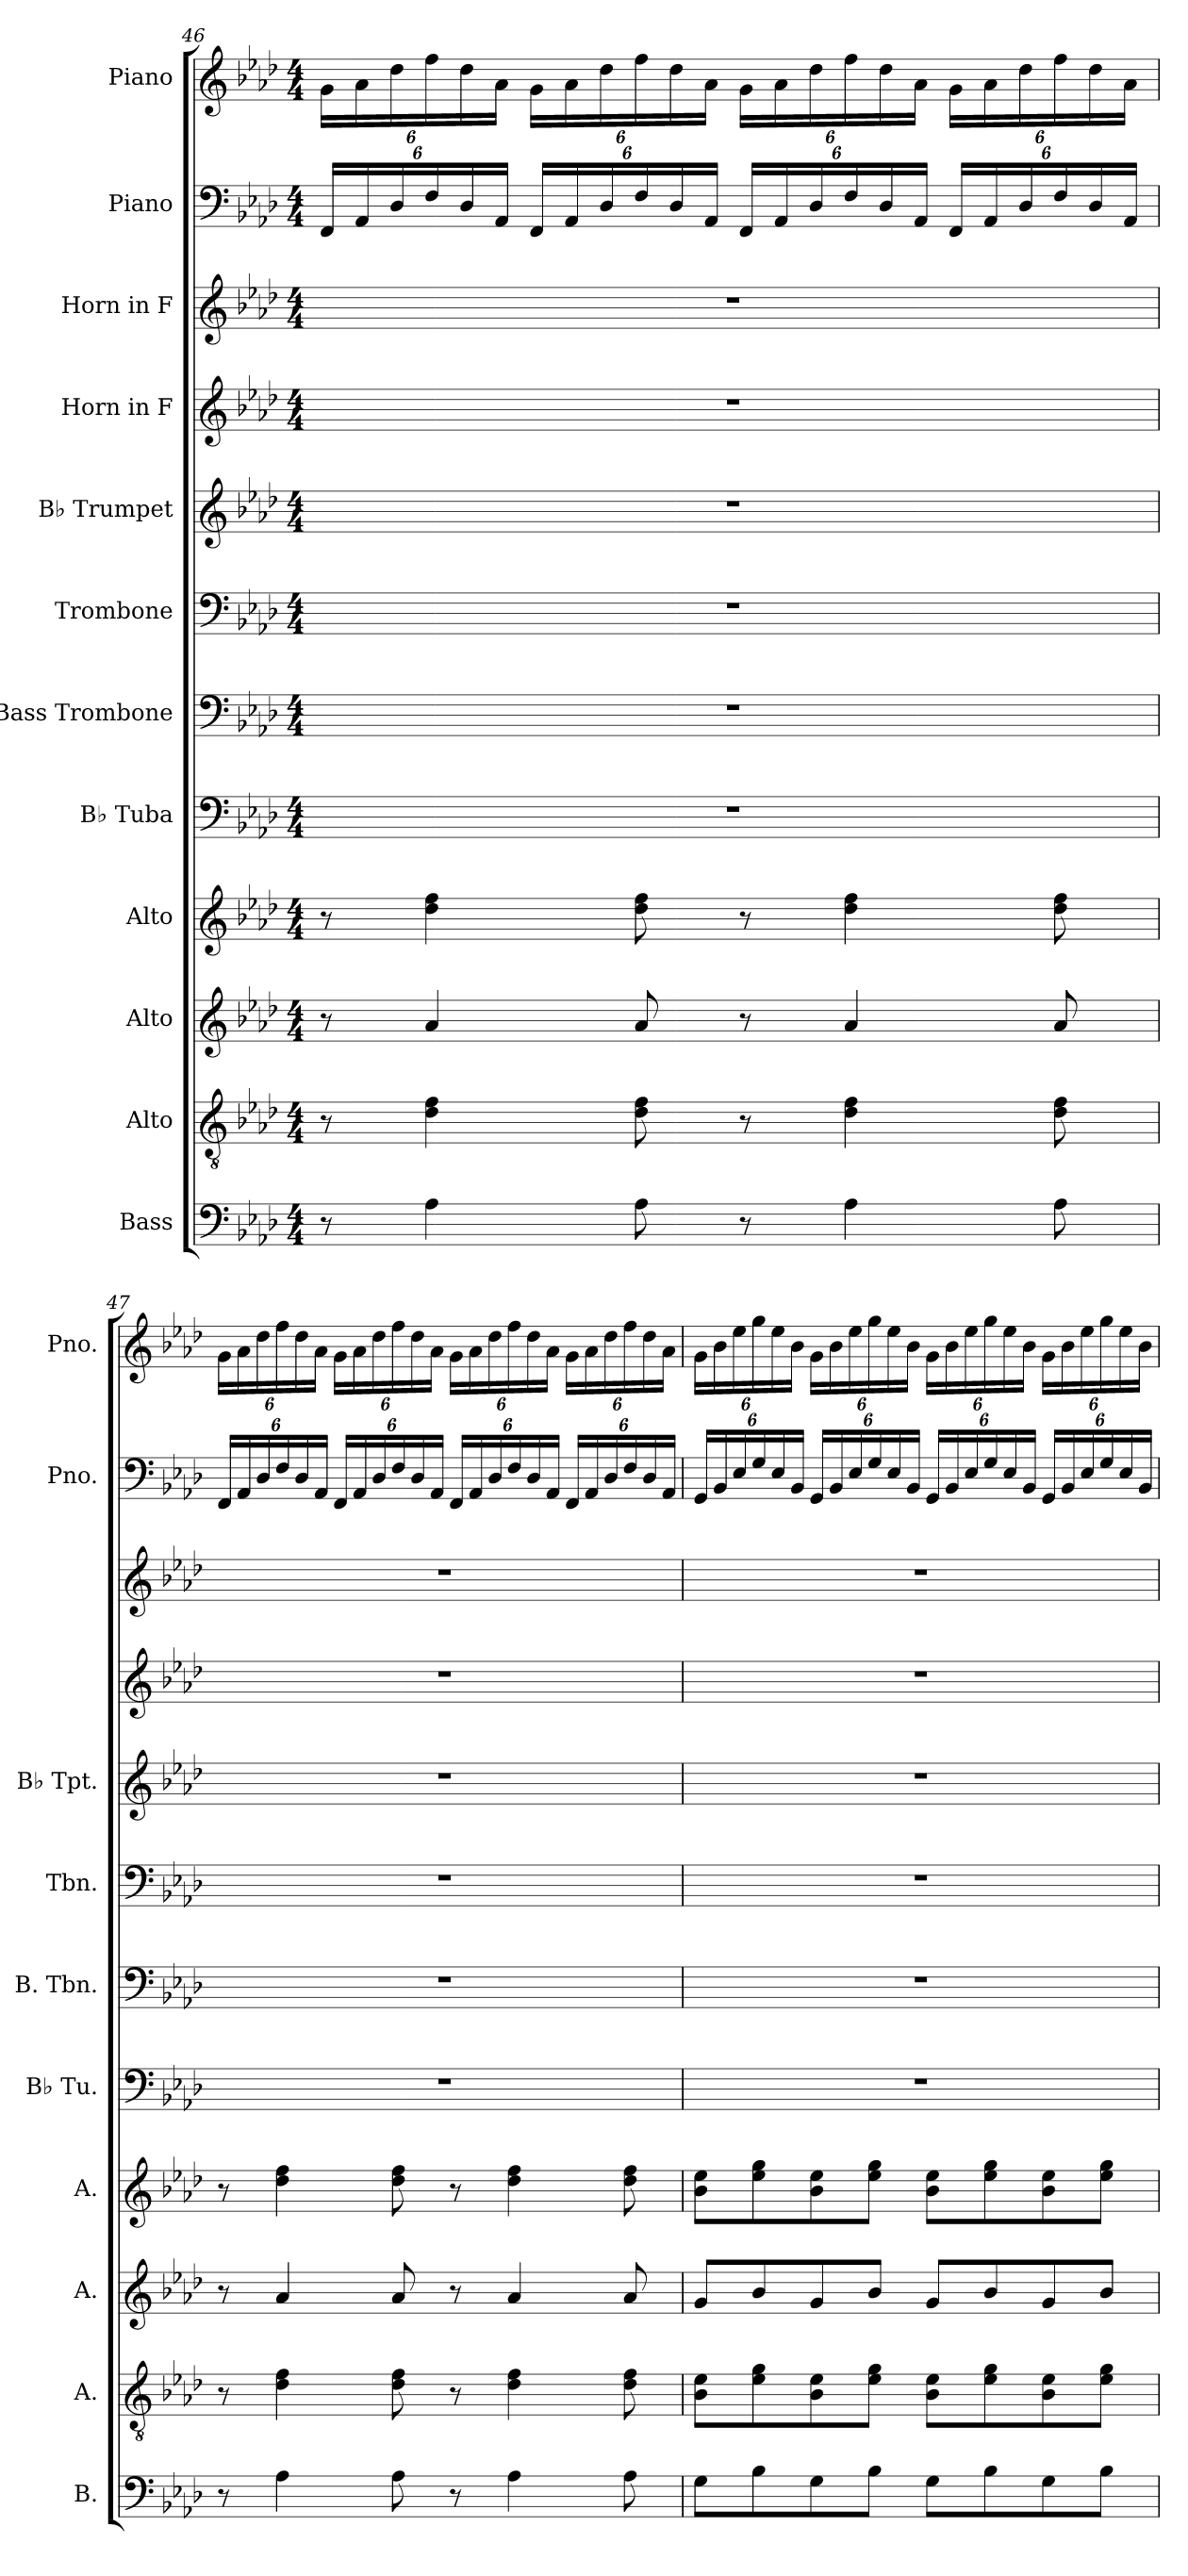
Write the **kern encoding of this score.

**kern	**kern	**kern	**kern	**kern	**kern	**kern	**kern	**kern	**kern	**kern	**kern
*part12	*part11	*part10	*part9	*part8	*part7	*part6	*part5	*part4	*part3	*part2	*part1
*staff12	*staff11	*staff10	*staff9	*staff8	*staff7	*staff6	*staff5	*staff4	*staff3	*staff2	*staff1
*I"Bass	*I"Alto	*I"Alto	*I"Alto	*I"B♭ Tuba	*I"Bass Trombone	*I"Trombone	*I"B♭ Trumpet	*I"Horn in F	*I"Horn in F	*I"Piano	*I"Piano
*I'B.	*I'A.	*I'A.	*I'A.	*I'B♭ Tu.	*I'B. Tbn.	*I'Tbn.	*I'B♭ Tpt.	*	*	*I'Pno.	*I'Pno.
!!LO:PB:g=z
*clefF4	*clefGv2	*clefG2	*clefG2	*clefF4	*clefF4	*clefF4	*clefG2	*clefG2	*clefG2	*clefF4	*clefG2
*	*	*	*	*	*	*	*ITrd1c2	*ITrd4c7	*ITrd4c7	*	*
*k[b-e-a-d-]	*k[b-e-a-d-]	*k[b-e-a-d-]	*k[b-e-a-d-]	*k[b-e-a-d-]	*k[b-e-a-d-]	*k[b-e-a-d-]	*k[b-e-a-d-g-c-]	*k[b-e-a-d-g-]	*k[b-e-a-d-g-]	*k[b-e-a-d-]	*k[b-e-a-d-]
*M4/4	*M4/4	*M4/4	*M4/4	*M4/4	*M4/4	*M4/4	*M4/4	*M4/4	*M4/4	*M4/4	*M4/4
*	*	*	*	*	*	*	*	*	*	*Xbrackettup	*Xbrackettup
=46	=46	=46	=46	=46	=46	=46	=46	=46	=46	=46	=46
8r	8r	8r	8r	1r	1r	1r	1r	1r	1r	24FF/LL	24g\LL
.	.	.	.	.	.	.	.	.	.	24AA-/	24a-\
.	.	.	.	.	.	.	.	.	.	24D-/	24dd-\
4A-\	4d-\ 4f\	4a-/	4dd-\ 4ff\	.	.	.	.	.	.	24F/	24ff\
.	.	.	.	.	.	.	.	.	.	24D-/	24dd-\
.	.	.	.	.	.	.	.	.	.	24AA-/JJ	24a-\JJ
.	.	.	.	.	.	.	.	.	.	24FF/LL	24g\LL
.	.	.	.	.	.	.	.	.	.	24AA-/	24a-\
.	.	.	.	.	.	.	.	.	.	24D-/	24dd-\
8A-\	8d-\ 8f\	8a-/	8dd-\ 8ff\	.	.	.	.	.	.	24F/	24ff\
.	.	.	.	.	.	.	.	.	.	24D-/	24dd-\
.	.	.	.	.	.	.	.	.	.	24AA-/JJ	24a-\JJ
8r	8r	8r	8r	.	.	.	.	.	.	24FF/LL	24g\LL
.	.	.	.	.	.	.	.	.	.	24AA-/	24a-\
.	.	.	.	.	.	.	.	.	.	24D-/	24dd-\
4A-\	4d-\ 4f\	4a-/	4dd-\ 4ff\	.	.	.	.	.	.	24F/	24ff\
.	.	.	.	.	.	.	.	.	.	24D-/	24dd-\
.	.	.	.	.	.	.	.	.	.	24AA-/JJ	24a-\JJ
.	.	.	.	.	.	.	.	.	.	24FF/LL	24g\LL
.	.	.	.	.	.	.	.	.	.	24AA-/	24a-\
.	.	.	.	.	.	.	.	.	.	24D-/	24dd-\
8A-\	8d-\ 8f\	8a-/	8dd-\ 8ff\	.	.	.	.	.	.	24F/	24ff\
.	.	.	.	.	.	.	.	.	.	24D-/	24dd-\
.	.	.	.	.	.	.	.	.	.	24AA-/JJ	24a-\JJ
!!LO:PB:g=z
=47	=47	=47	=47	=47	=47	=47	=47	=47	=47	=47	=47
8r	8r	8r	8r	1r	1r	1r	1r	1r	1r	24FF/LL	24g\LL
.	.	.	.	.	.	.	.	.	.	24AA-/	24a-\
.	.	.	.	.	.	.	.	.	.	24D-/	24dd-\
4A-\	4d-\ 4f\	4a-/	4dd-\ 4ff\	.	.	.	.	.	.	24F/	24ff\
.	.	.	.	.	.	.	.	.	.	24D-/	24dd-\
.	.	.	.	.	.	.	.	.	.	24AA-/JJ	24a-\JJ
.	.	.	.	.	.	.	.	.	.	24FF/LL	24g\LL
.	.	.	.	.	.	.	.	.	.	24AA-/	24a-\
.	.	.	.	.	.	.	.	.	.	24D-/	24dd-\
8A-\	8d-\ 8f\	8a-/	8dd-\ 8ff\	.	.	.	.	.	.	24F/	24ff\
.	.	.	.	.	.	.	.	.	.	24D-/	24dd-\
.	.	.	.	.	.	.	.	.	.	24AA-/JJ	24a-\JJ
8r	8r	8r	8r	.	.	.	.	.	.	24FF/LL	24g\LL
.	.	.	.	.	.	.	.	.	.	24AA-/	24a-\
.	.	.	.	.	.	.	.	.	.	24D-/	24dd-\
4A-\	4d-\ 4f\	4a-/	4dd-\ 4ff\	.	.	.	.	.	.	24F/	24ff\
.	.	.	.	.	.	.	.	.	.	24D-/	24dd-\
.	.	.	.	.	.	.	.	.	.	24AA-/JJ	24a-\JJ
.	.	.	.	.	.	.	.	.	.	24FF/LL	24g\LL
.	.	.	.	.	.	.	.	.	.	24AA-/	24a-\
.	.	.	.	.	.	.	.	.	.	24D-/	24dd-\
8A-\	8d-\ 8f\	8a-/	8dd-\ 8ff\	.	.	.	.	.	.	24F/	24ff\
.	.	.	.	.	.	.	.	.	.	24D-/	24dd-\
.	.	.	.	.	.	.	.	.	.	24AA-/JJ	24a-\JJ
!!LO:PB:g=z
=48	=48	=48	=48	=48	=48	=48	=48	=48	=48	=48	=48
8G\L	8B-\ 8e-\L	8g/L	8b-\ 8ee-\L	1r	1r	1r	1r	1r	1r	24GG/LL	24g\LL
.	.	.	.	.	.	.	.	.	.	24BB-/	24b-\
.	.	.	.	.	.	.	.	.	.	24E-/	24ee-\
8B-\	8e-\ 8g\	8b-/	8ee-\ 8gg\	.	.	.	.	.	.	24G/	24gg\
.	.	.	.	.	.	.	.	.	.	24E-/	24ee-\
.	.	.	.	.	.	.	.	.	.	24BB-/JJ	24b-\JJ
8G\	8B-\ 8e-\	8g/	8b-\ 8ee-\	.	.	.	.	.	.	24GG/LL	24g\LL
.	.	.	.	.	.	.	.	.	.	24BB-/	24b-\
.	.	.	.	.	.	.	.	.	.	24E-/	24ee-\
8B-\J	8e-\ 8g\J	8b-/J	8ee-\ 8gg\J	.	.	.	.	.	.	24G/	24gg\
.	.	.	.	.	.	.	.	.	.	24E-/	24ee-\
.	.	.	.	.	.	.	.	.	.	24BB-/JJ	24b-\JJ
8G\L	8B-\ 8e-\L	8g/L	8b-\ 8ee-\L	.	.	.	.	.	.	24GG/LL	24g\LL
.	.	.	.	.	.	.	.	.	.	24BB-/	24b-\
.	.	.	.	.	.	.	.	.	.	24E-/	24ee-\
8B-\	8e-\ 8g\	8b-/	8ee-\ 8gg\	.	.	.	.	.	.	24G/	24gg\
.	.	.	.	.	.	.	.	.	.	24E-/	24ee-\
.	.	.	.	.	.	.	.	.	.	24BB-/JJ	24b-\JJ
8G\	8B-\ 8e-\	8g/	8b-\ 8ee-\	.	.	.	.	.	.	24GG/LL	24g\LL
.	.	.	.	.	.	.	.	.	.	24BB-/	24b-\
.	.	.	.	.	.	.	.	.	.	24E-/	24ee-\
8B-\J	8e-\ 8g\J	8b-/J	8ee-\ 8gg\J	.	.	.	.	.	.	24G/	24gg\
.	.	.	.	.	.	.	.	.	.	24E-/	24ee-\
.	.	.	.	.	.	.	.	.	.	24BB-/JJ	24b-\JJ
=	=	=	=	=	=	=	=	=	=	=	=
*-	*-	*-	*-	*-	*-	*-	*-	*-	*-	*-	*-
